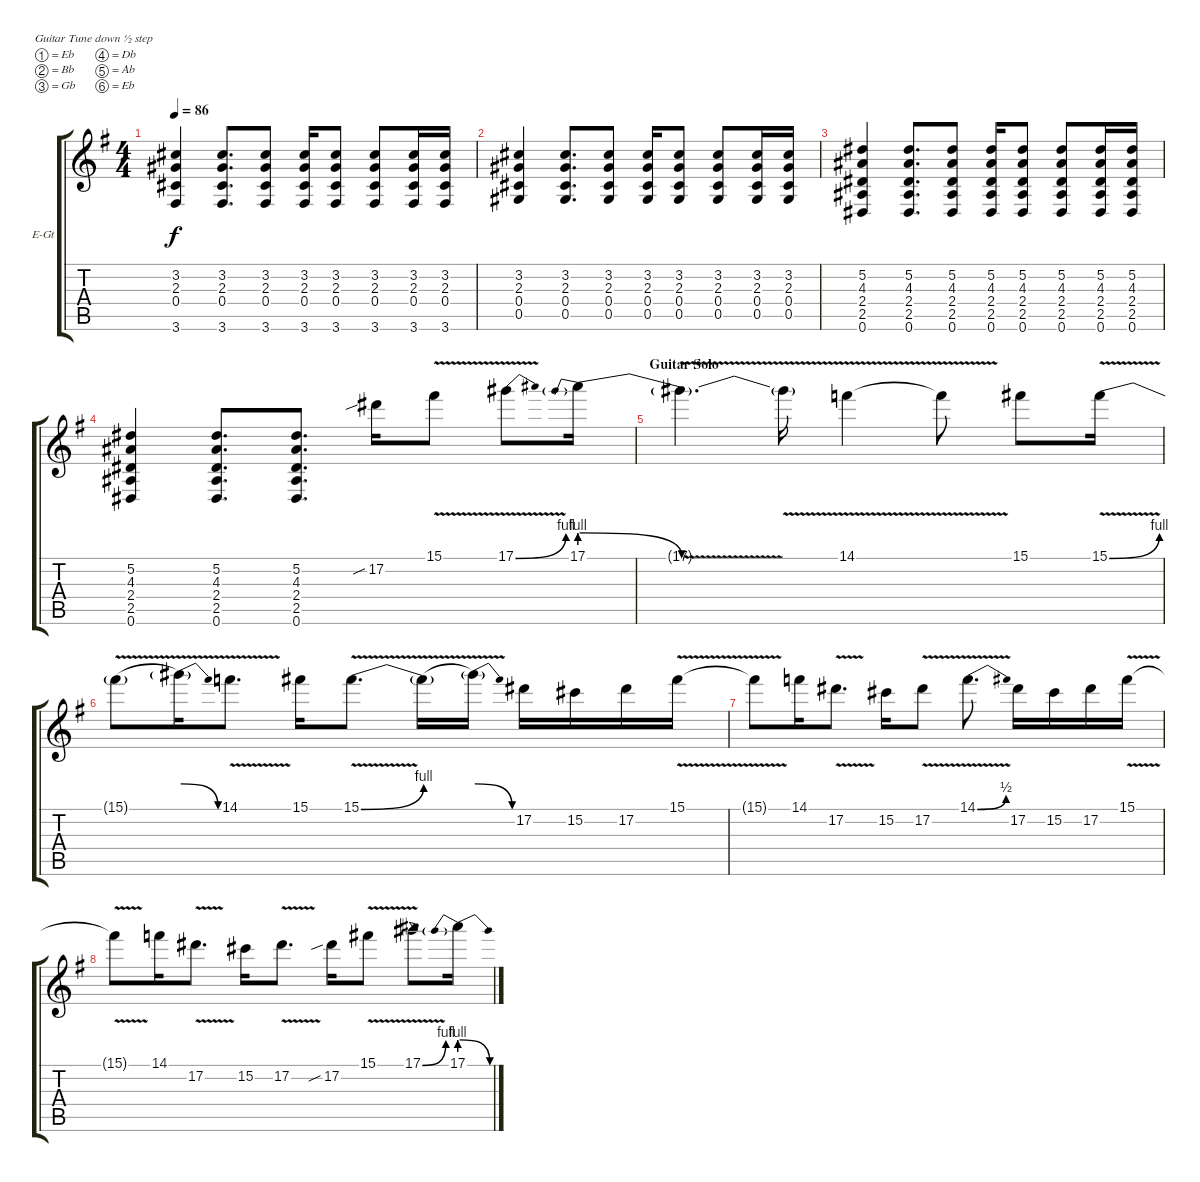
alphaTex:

\defaultSystemsLayout 4
\bracketExtendMode groupsimilarinstruments
\firstSystemTrackNameOrientation horizontal
\otherSystemsTrackNameOrientation horizontal
\track ("Guitar 1 (Rhythm + Solo)" "E-Gt") {instrument distortionguitar}
\staff {score tabs}
\tuning (Eb4 Bb3 Gb3 Db3 Ab2 Eb2)
\ts (4 4)
\tempo 86
\clef g2
\ks eminor
(3.6 2.3 3.2 0.4).4{dy f} (3.6 2.3 3.2 0.4).8{d} (3.6 2.3 3.2 0.4).8 (3.6 2.3 3.2 0.4).16 (3.6 2.3 3.2 0.4).8 (3.6 2.3 3.2 0.4).8 (3.6 2.3 3.2 0.4).16 (3.6 2.3 3.2 0.4).16 |
(0.5 0.4 2.3 3.2).4 (0.5 0.4 2.3 3.2).8{d} (0.5 0.4 2.3 3.2).8 (0.5 0.4 2.3 3.2).16 (0.5 0.4 2.3 3.2).8 (0.5 0.4 2.3 3.2).8 (0.5 0.4 2.3 3.2).16 (0.5 0.4 2.3 3.2).16 |
(0.6 2.5 2.4 4.3 5.2).4 (0.6 2.5 2.4 4.3 5.2).8{d} (0.6 2.5 2.4 4.3 5.2).8 (0.6 2.5 2.4 4.3 5.2).16 (0.6 2.5 2.4 4.3 5.2).8 (0.6 2.5 2.4 4.3 5.2).8 (0.6 2.5 2.4 4.3 5.2).16 (0.6 2.5 2.4 4.3 5.2).16 |
(0.6 2.5 2.4 4.3 5.2).4 (0.6 2.5 2.4 4.3 5.2).8{d} (0.6 2.5 2.4 4.3 5.2).8{d} 17.2{sib}.16 15.1{v}.8 17.1{be (bend 0 0 15 4) v}.8 17.1{be (prebendrelease 0 4 15 0)}.16 |
\section ("" "Guitar Solo")
17.1{v t}.4{d} 17.1{v t}.16 14.1{v}.4 14.1{v t}.8 15.1.8 15.1{be (bend 0 0 39.6 4) v}.16 |
15.1{be (hold 0 0 60 0) v t}.8 15.1{be (release 0 4 10.2 0) v t}.16 14.1{v}.8{d} 15.1.16 15.1{be (bend 0 0 21.599999999999998 4) v}.8{d} 15.1{be (hold 0 0 60 0) v t}.16 15.1{be (release 0 4 59.4 0) v t}.16 17.2.16 15.2.16 17.2.16 15.1{v}.16 |
15.1{v t}.8 14.1.16 17.2{v}.8{d} 15.2.16 17.2{v}.8 14.1{be (bend 0 0 58.8 2) v}.8{d} 17.2.16 15.2.16 17.2.16 15.1{v}.16 |
15.1{v t}.8 14.1.16 17.2{v}.8{d} 15.2.16 17.2{v}.8{d} 17.2{sib}.16 15.1{v}.8 17.1{be (bend 0 0 15 4) v}.8 17.1{be (prebendrelease 0 4 15 0)}.16
